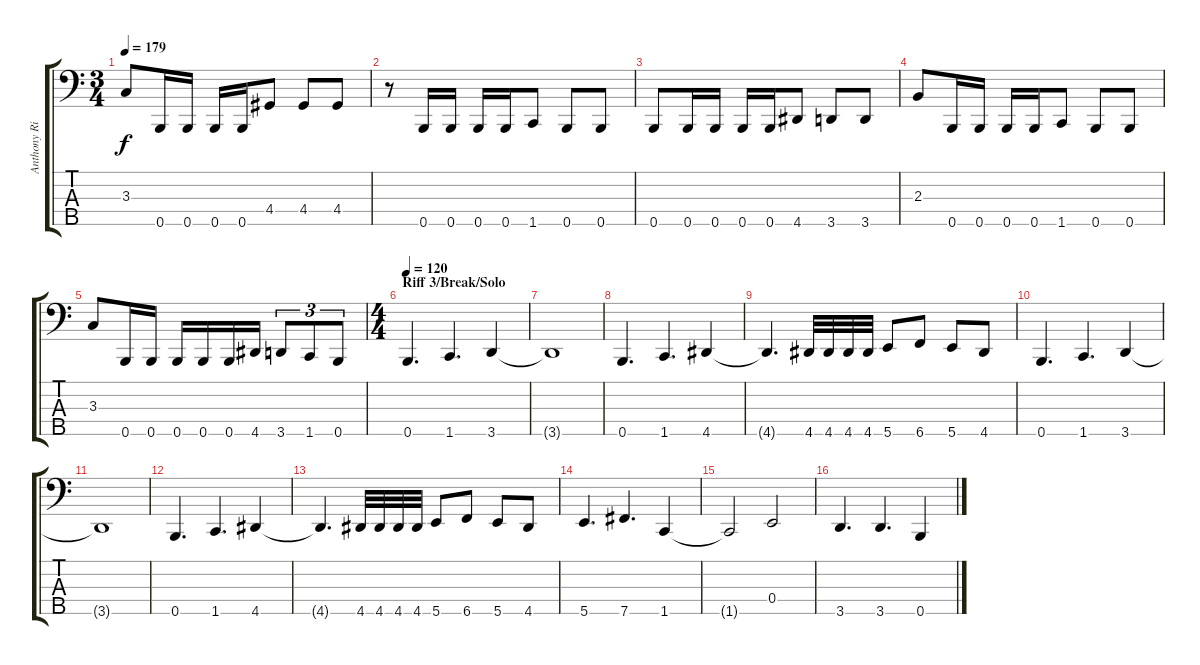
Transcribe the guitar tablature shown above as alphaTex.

\track ("Anthony Ridout" "Anthony Ri") {instrument electricbassfinger}
\staff {score tabs}
\tuning (G2 D2 A1 E1 B0) {hide}
\ts (3 4)
\tempo 179
\clef f4
\ks c
3.3.8{dy f} 0.5.16 0.5.16 0.5.16 0.5.16 4.4.8 4.4.8 4.4.8 |
r.8 0.5.16 0.5.16 0.5.16 0.5.16 1.5.8 0.5.8 0.5.8 |
0.5.8 0.5.16 0.5.16 0.5.16 0.5.16 4.5.8 3.5.8 3.5.8 |
2.3.8 0.5.16 0.5.16 0.5.16 0.5.16 1.5.8 0.5.8 0.5.8 |
3.3.8 0.5.16 0.5.16 0.5.16 0.5.16 0.5.16 4.5.16 3.5.8{tu (3 2)} 1.5.8{tu (3 2)} 0.5.8{tu (3 2)} |
\ts (4 4)
\section ("" "Riff 3/Break/Solo")
\tempo 120
0.5.4{d} 1.5.4{d} 3.5.4 |
3.5{t}.1 |
0.5.4{d} 1.5.4{d} 4.5.4 |
4.5{t}.4{d} 4.5.32 4.5.32 4.5.32 4.5.32 5.5.8 6.5.8 5.5.8 4.5.8 |
0.5.4{d} 1.5.4{d} 3.5.4 |
3.5{t}.1 |
0.5.4{d} 1.5.4{d} 4.5.4 |
4.5{t}.4{d} 4.5.32 4.5.32 4.5.32 4.5.32 5.5.8 6.5.8 5.5.8 4.5.8 |
5.5.4{d} 7.5.4{d} 1.5.4 |
1.5{t}.2 0.4.2 |
3.5.4{d} 3.5.4{d} 0.5.4
